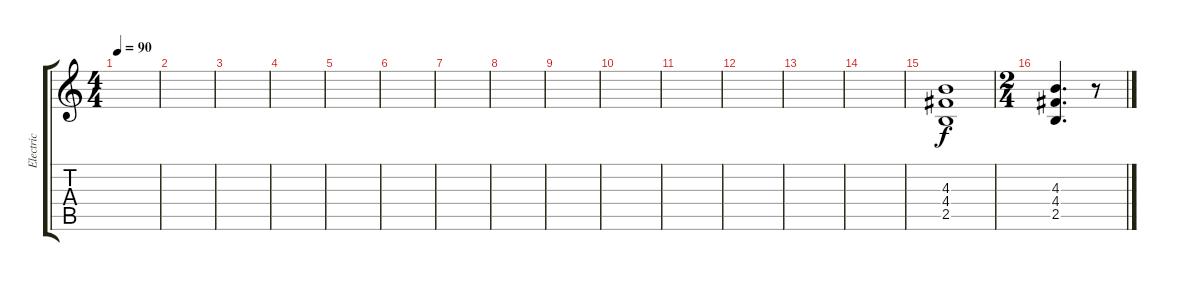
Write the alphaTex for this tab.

\track ("Electric" "Electric") {instrument overdrivenguitar}
\staff {score tabs}
\tuning (E4 B3 G3 D3 A2 E2) {hide}
\ts (4 4)
\tempo 90
\clef g2
\ks c
|
|
|
|
|
|
|
|
|
|
|
|
|
|
(4.3 4.4 2.5).1 |
\ts (2 4)
(4.3 4.4 2.5).4{d} r.8
